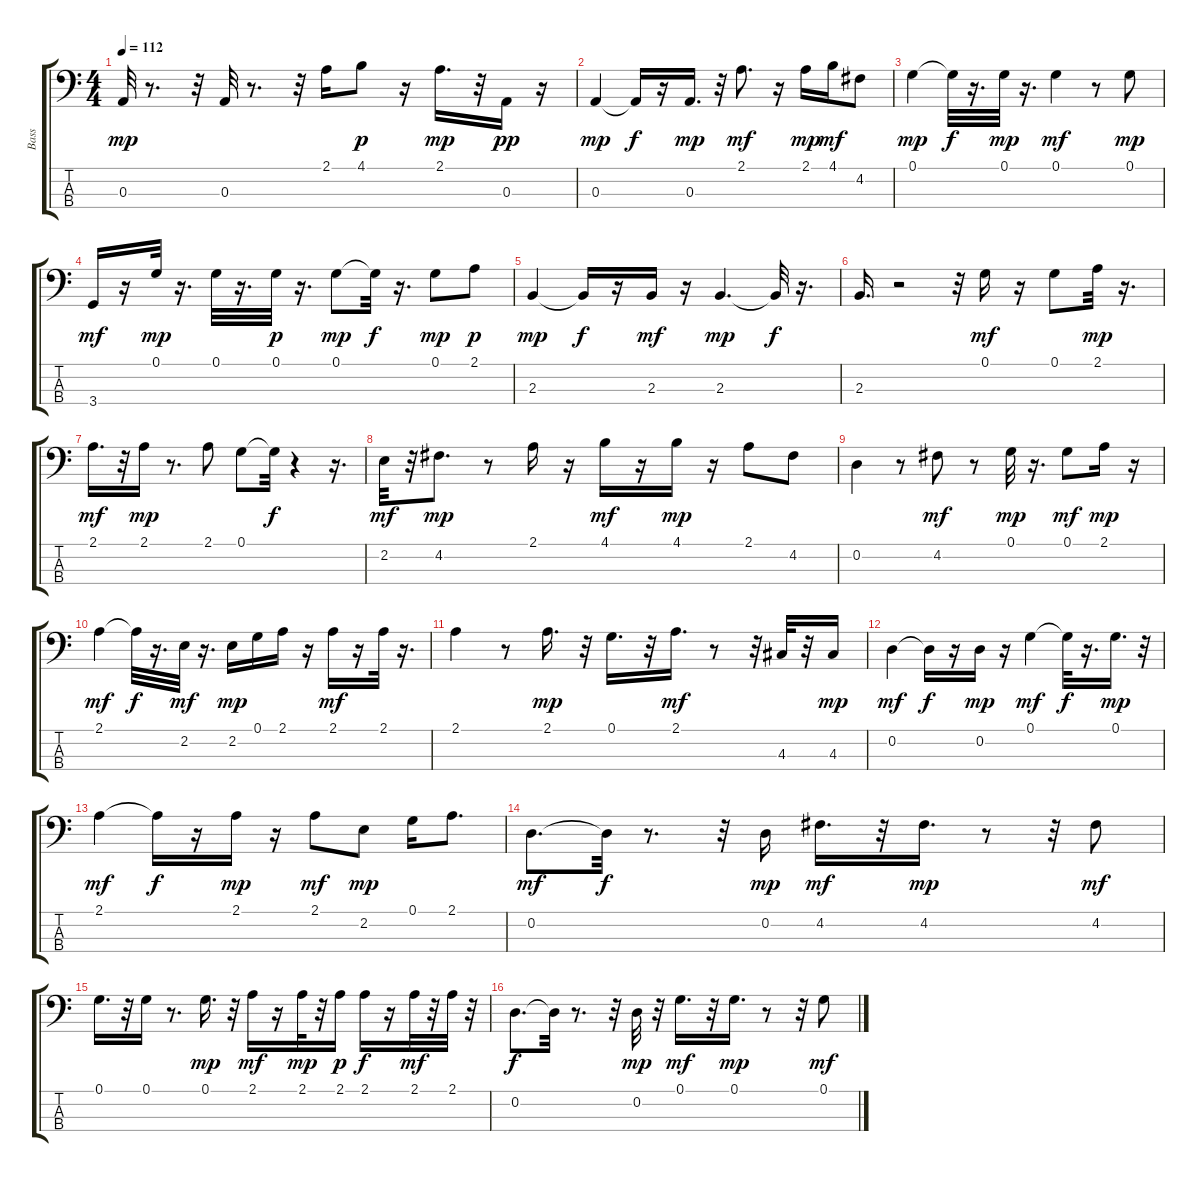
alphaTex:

\track ("Bass" "Bass") {instrument electricbassfinger}
\staff {score tabs}
\tuning (G2 D2 A1 E1) {hide}
\ts (4 4)
\tempo 112
\clef f4
\ks c
0.3.32{dy mp} r.8{d} r.32 0.3.32 r.8{d} r.32 2.1.16 4.1.8{dy p} r.16 2.1.16{d dy mp} r.32 0.3.16{dy pp} r.16 |
0.3.4{dy mp} 0.3{t}.16{dy f} r.16 0.3.16{d dy mp} r.32 2.1.8{d dy mf} r.16 2.1.16{dy mp} 4.1.16{dy mf} 4.2.8 |
0.1.4{dy mp} 0.1{t}.32{dy f} r.16{d} 0.1.32{dy mp} r.16{d} 0.1.4{dy mf} r.8 0.1.8{dy mp} |
3.4.16{dy mf} r.16 0.1.32{dy mp} r.16{d} 0.1.32 r.16{d} 0.1.32{dy p} r.16{d} 0.1.8{dy mp} 0.1{t}.32{dy f} r.16{d} 0.1.8{dy mp} 2.1.8{dy p} |
2.3.4{dy mp} 2.3{t}.16{dy f} r.16 2.3.16{dy mf} r.16 2.3.4{d dy mp} 2.3{t}.32{dy f} r.16{d} |
2.3.16{d} r.2 r.32 0.1.16{dy mf} r.16 0.1.8 2.1.32{dy mp} r.16{d} |
2.1.16{d dy mf} r.32 2.1.16{dy mp} r.8{d} 2.1.8 0.1.8 0.1{t}.32{dy f} r.4 r.16{d} |
2.2.32{dy mf} r.32 4.2.8{d dy mp} r.8 2.1.16 r.16 4.1.16{dy mf} r.16 4.1.16{dy mp} r.16 2.1.8 4.2.8 |
0.2.4 r.8 4.2.8{dy mf} r.8 0.1.32{dy mp} r.16{d} 0.1.8{dy mf} 2.1.16{dy mp} r.16 |
2.1.4{dy mf} 2.1{t}.32{dy f} r.16{d} 2.2.32{dy mf} r.16{d} 2.2.16{dy mp} 0.1.16 2.1.16 r.16 2.1.16{dy mf} r.16 2.1.32 r.16{d} |
2.1.4 r.8 2.1.16{d dy mp} r.32 0.1.16{d} r.32 2.1.16{d dy mf} r.8 r.32 4.3.32 r.32 4.3.16{dy mp} |
0.2.4{dy mf} 0.2{t}.16{dy f} r.16 0.2.16{dy mp} r.16 0.1.4{dy mf} 0.1{t}.32{dy f} r.16{d} 0.1.16{d dy mp} r.32 |
2.1.4{dy mf} 2.1{t}.16{dy f} r.16 2.1.16{dy mp} r.16 2.1.8{dy mf} 2.2.8{dy mp} 0.1.16 2.1.8{d} |
0.2.8{d dy mf} 0.2{t}.32{dy f} r.8{d} r.32 0.2.16{dy mp} 4.2.16{d dy mf} r.32 4.2.16{d dy mp} r.8 r.32 4.2.8{dy mf} |
0.1.16{d} r.32 0.1.16 r.8{d} 0.1.16{d dy mp} r.32 2.1.16{dy mf} r.16 2.1.32{dy mp} r.32 2.1.16{dy p} 2.1.16{dy f} r.16 2.1.32{dy mf} r.32 2.1.32 r.32 |
0.2.8{d dy f} 0.2{t}.32 r.8{d} r.32 0.2.32{dy mp} r.32 0.1.16{d dy mf} r.32 0.1.16{d dy mp} r.8 r.32 0.1.8{dy mf}
